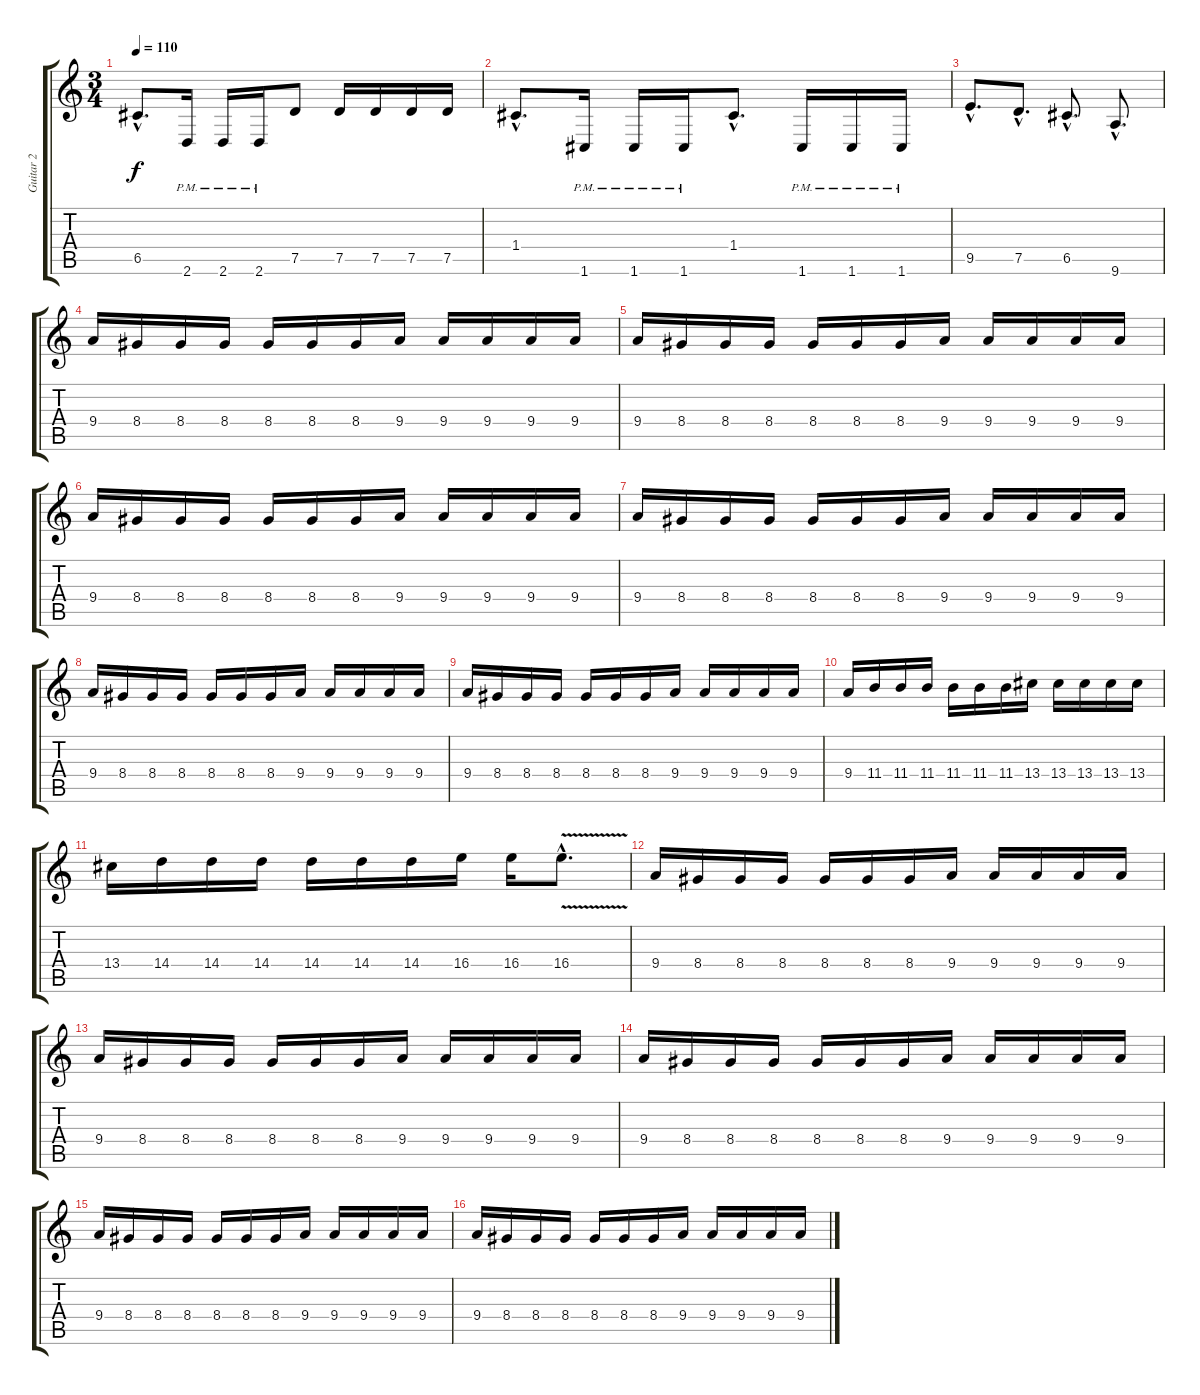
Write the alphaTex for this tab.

\track ("Guitar 2" "Guitar 2") {instrument distortionguitar}
\staff {score tabs}
\tuning (D4 A3 F3 C3 G2 C2) {hide}
\ts (3 4)
\tempo 110
\clef g2
\ks c
6.5{hac}.8{d dy f} 2.6{pm}.16 2.6{pm}.16 2.6{pm}.16 7.5.8 7.5.16 7.5.16 7.5.16 7.5.16 |
1.4{hac}.8{d} 1.6{pm}.16 1.6{pm}.16 1.6{pm}.16 1.4{hac}.8{d} 1.6{pm}.16 1.6{pm}.16 1.6{pm}.16 |
9.5{hac}.8{d} 7.5{hac}.8{d} 6.5{hac}.8{d} 9.6{hac}.8{d} |
9.4.16 8.4.16 8.4.16 8.4.16 8.4.16 8.4.16 8.4.16 9.4.16 9.4.16 9.4.16 9.4.16 9.4.16 |
9.4.16 8.4.16 8.4.16 8.4.16 8.4.16 8.4.16 8.4.16 9.4.16 9.4.16 9.4.16 9.4.16 9.4.16 |
9.4.16 8.4.16 8.4.16 8.4.16 8.4.16 8.4.16 8.4.16 9.4.16 9.4.16 9.4.16 9.4.16 9.4.16 |
9.4.16 8.4.16 8.4.16 8.4.16 8.4.16 8.4.16 8.4.16 9.4.16 9.4.16 9.4.16 9.4.16 9.4.16 |
9.4.16 8.4.16 8.4.16 8.4.16 8.4.16 8.4.16 8.4.16 9.4.16 9.4.16 9.4.16 9.4.16 9.4.16 |
9.4.16 8.4.16 8.4.16 8.4.16 8.4.16 8.4.16 8.4.16 9.4.16 9.4.16 9.4.16 9.4.16 9.4.16 |
9.4.16 11.4.16 11.4.16 11.4.16 11.4.16 11.4.16 11.4.16 13.4.16 13.4.16 13.4.16 13.4.16 13.4.16 |
13.4.16 14.4.16 14.4.16 14.4.16 14.4.16 14.4.16 14.4.16 16.4.16 16.4.16 16.4{v hac}.8{d} |
9.4.16 8.4.16 8.4.16 8.4.16 8.4.16 8.4.16 8.4.16 9.4.16 9.4.16 9.4.16 9.4.16 9.4.16 |
9.4.16 8.4.16 8.4.16 8.4.16 8.4.16 8.4.16 8.4.16 9.4.16 9.4.16 9.4.16 9.4.16 9.4.16 |
9.4.16 8.4.16 8.4.16 8.4.16 8.4.16 8.4.16 8.4.16 9.4.16 9.4.16 9.4.16 9.4.16 9.4.16 |
9.4.16 8.4.16 8.4.16 8.4.16 8.4.16 8.4.16 8.4.16 9.4.16 9.4.16 9.4.16 9.4.16 9.4.16 |
9.4.16 8.4.16 8.4.16 8.4.16 8.4.16 8.4.16 8.4.16 9.4.16 9.4.16 9.4.16 9.4.16 9.4.16
